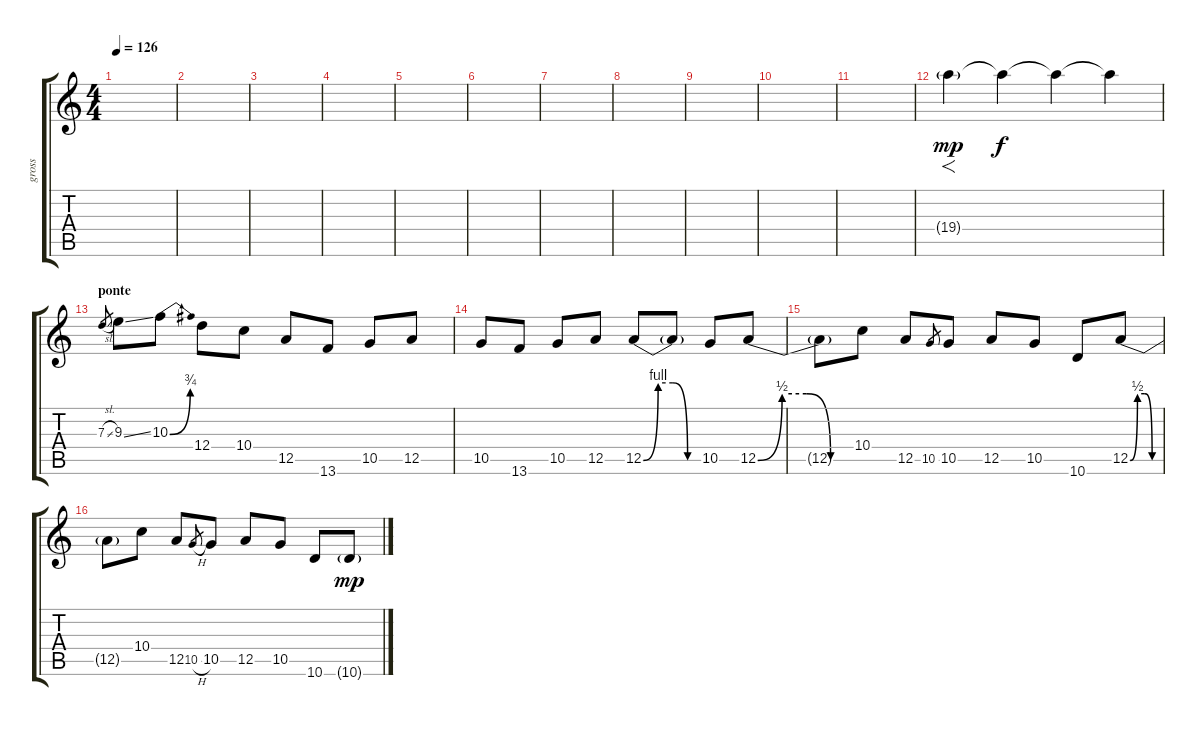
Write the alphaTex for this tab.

\track ("gross" "gross") {instrument distortionguitar}
\staff {score tabs}
\tuning (E4 B3 G3 D3 A2 E2) {hide}
\ts (4 4)
\tempo 126
\clef g2
\ks c
|
|
|
|
\section ("" "")
|
|
|
|
|
|
|
19.4{g}.4{f dy mp} 19.4{t}.4{dy f} 19.4{t}.4 19.4{t}.4 |
\section ("" "ponte")
7.3{sl}.8{gr} 9.3{ss}.8 10.3{be (bend 0 0 60 3)}.8 12.4.8 10.4.8 12.5.8 13.6.8 10.5.8 12.5.8 |
10.5.8 13.6.8 10.5.8 12.5.8 12.5{be (custom 0 0 15 4 30 4 45 0 60 0)}.8 12.5{t}.8 10.5.8 12.5{be (custom 0 0 15 2 30 2 45 0 60 0)}.8 |
12.5{t}.8 10.4.8 12.5.8 10.5.8{gr} 10.5.8 12.5.8 10.5.8 10.6.8 12.5{be (custom 0 0 15 2 30 2 45 0 60 0)}.8 |
12.5{t}.8 10.4.8 12.5.8 10.5{h}.8{gr} 10.5.8 12.5.8 10.5.8 10.6.8 10.6{g}.8{dy mp}
